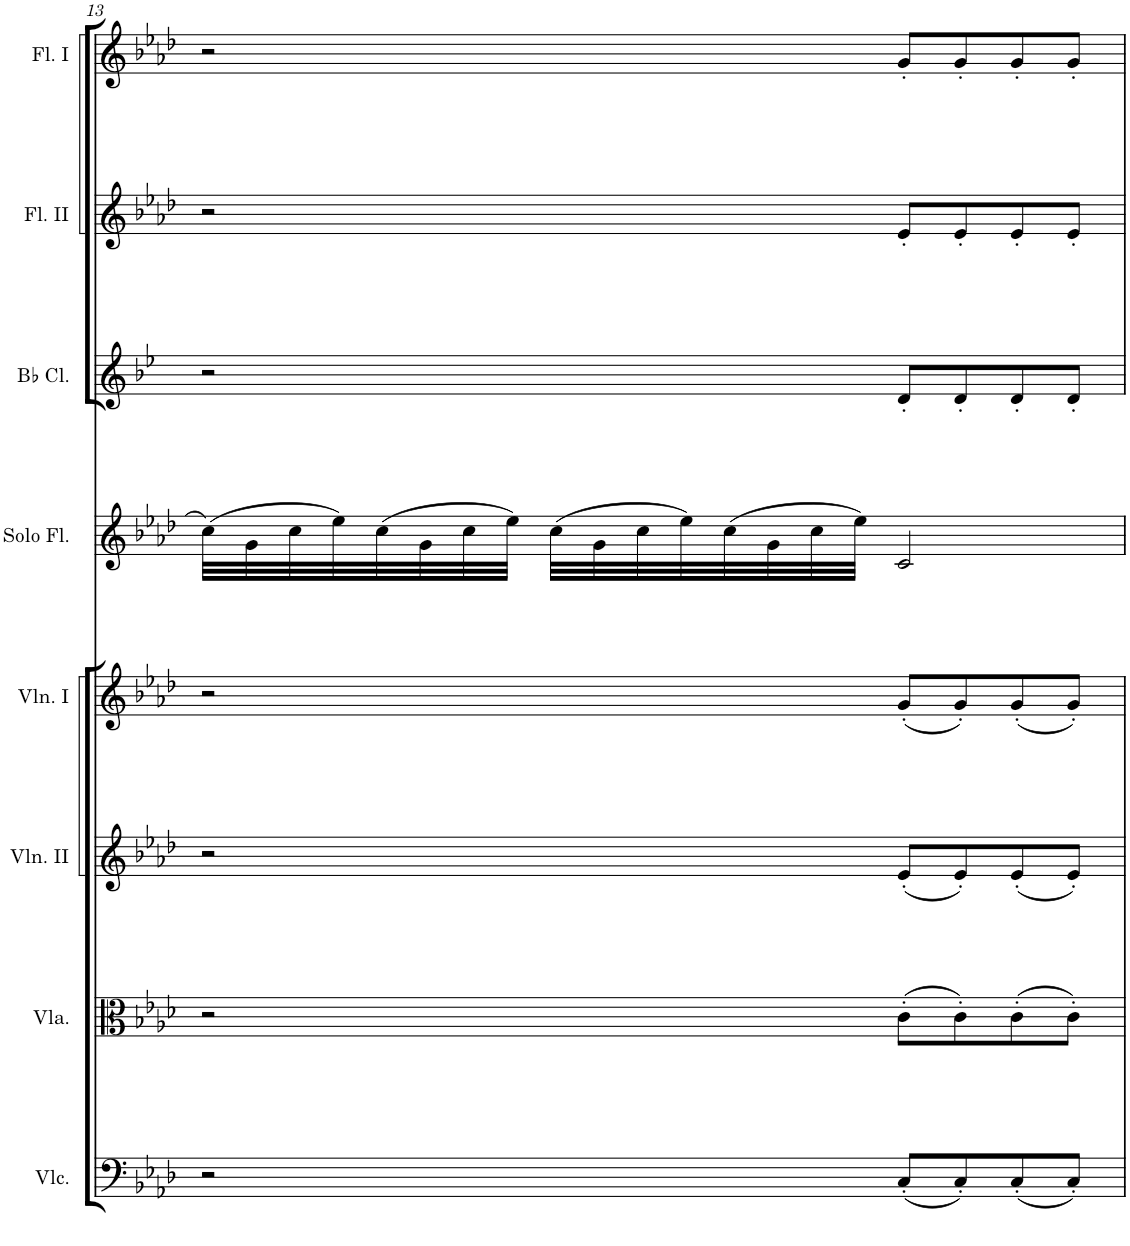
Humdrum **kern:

**kern	**kern	**kern	**kern	**kern	**kern	**kern	**kern
*part8	*part7	*part6	*part5	*part4	*part3	*part2	*part1
*staff8	*staff7	*staff6	*staff5	*staff4	*staff3	*staff2	*staff1
*I"Violoncello	*I"Viola	*I"Violin II	*I"Violin I	*I"Solo Flute	*I"Bb Clarinet	*I"Flute II	*I"Flute I
*I'Vlc.	*I'Vla.	*I'Vln. II	*I'Vln. I	*I'Solo Fl.	*I'Bb Cl.	*I'Fl. II	*I'Fl. I
!!LO:PB:g=z
*clefF4	*clefC3	*clefG2	*clefG2	*clefG2	*clefG2	*clefG2	*clefG2
*	*	*	*	*	*Trd1c2	*	*
*k[b-e-a-d-]	*k[b-e-a-d-]	*k[b-e-a-d-]	*k[b-e-a-d-]	*k[b-e-a-d-]	*k[b-e-]	*k[b-e-a-d-]	*k[b-e-a-d-]
*M4/4	*M4/4	*M4/4	*M4/4	*M4/4	*M4/4	*M4/4	*M4/4
*met(c)	*met(c)	*met(c)	*met(c)	*met(c)	*met(c)	*met(c)	*met(c)
=13	=13	=13	=13	=13	=13	=13	=13
2r	2r	2r	2r	(32cc\LLL	2r	2r	2r
.	.	.	.	32g\	.	.	.
.	.	.	.	32cc\	.	.	.
.	.	.	.	32ee-\)	.	.	.
.	.	.	.	(32cc\	.	.	.
.	.	.	.	32g\	.	.	.
.	.	.	.	32cc\	.	.	.
.	.	.	.	32ee-\JJJ)	.	.	.
.	.	.	.	(32cc\LLL	.	.	.
.	.	.	.	32g\	.	.	.
.	.	.	.	32cc\	.	.	.
.	.	.	.	32ee-\)	.	.	.
.	.	.	.	(32cc\	.	.	.
.	.	.	.	32g\	.	.	.
.	.	.	.	32cc\	.	.	.
.	.	.	.	32ee-\JJJ)	.	.	.
(8C'/L	(8c'\L	(8e-'/L	(8g'/L	2c/	8d'/L	8e-'/L	8g'/L
8C'/)	8c'\)	8e-'/)	8g'/)	.	8d'/	8e-'/	8g'/
(8C'/	(8c'\	(8e-'/	(8g'/	.	8d'/	8e-'/	8g'/
8C'/J)	8c'\J)	8e-'/J)	8g'/J)	.	8d'/J	8e-'/J	8g'/J
=	=	=	=	=	=	=	=
*-	*-	*-	*-	*-	*-	*-	*-
